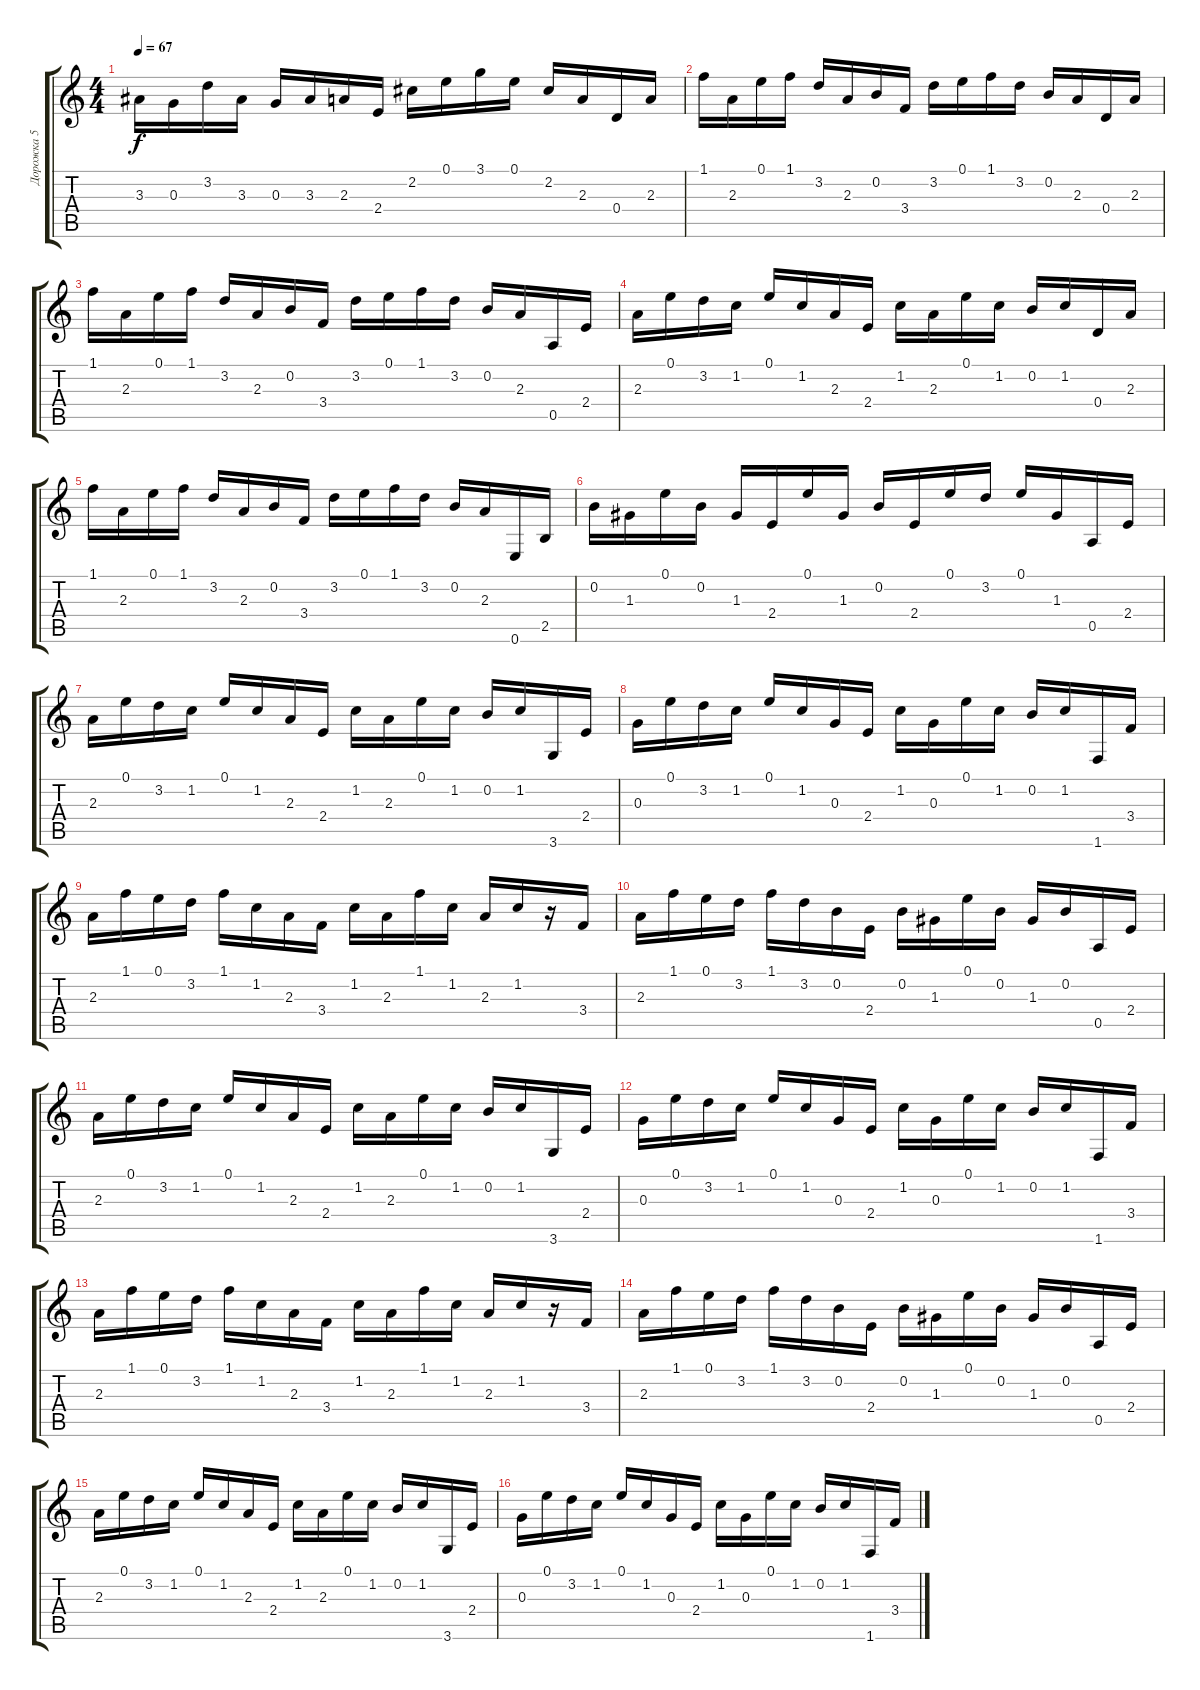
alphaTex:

\track ("Дорожка 5" "Дорожка 5") {instrument electricguitarclean}
\staff {score tabs}
\tuning (E4 B3 G3 D3 A2 E2) {hide}
\ts (4 4)
\tempo 67
\clef g2
\ks c
3.3.16{dy f} 0.3.16 3.2.16 3.3.16 0.3.16 3.3.16 2.3.16 2.4.16 2.2.16 0.1.16 3.1.16 0.1.16 2.2.16 2.3.16 0.4.16 2.3.16 |
1.1.16 2.3.16 0.1.16 1.1.16 3.2.16 2.3.16 0.2.16 3.4.16 3.2.16 0.1.16 1.1.16 3.2.16 0.2.16 2.3.16 0.4.16 2.3.16 |
1.1.16 2.3.16 0.1.16 1.1.16 3.2.16 2.3.16 0.2.16 3.4.16 3.2.16 0.1.16 1.1.16 3.2.16 0.2.16 2.3.16 0.5.16 2.4.16 |
2.3.16 0.1.16 3.2.16 1.2.16 0.1.16 1.2.16 2.3.16 2.4.16 1.2.16 2.3.16 0.1.16 1.2.16 0.2.16 1.2.16 0.4.16 2.3.16 |
1.1.16 2.3.16 0.1.16 1.1.16 3.2.16 2.3.16 0.2.16 3.4.16 3.2.16 0.1.16 1.1.16 3.2.16 0.2.16 2.3.16 0.6.16 2.5.16 |
0.2.16 1.3.16 0.1.16 0.2.16 1.3.16 2.4.16 0.1.16 1.3.16 0.2.16 2.4.16 0.1.16 3.2.16 0.1.16 1.3.16 0.5.16 2.4.16 |
2.3.16 0.1.16 3.2.16 1.2.16 0.1.16 1.2.16 2.3.16 2.4.16 1.2.16 2.3.16 0.1.16 1.2.16 0.2.16 1.2.16 3.6.16 2.4.16 |
0.3.16 0.1.16 3.2.16 1.2.16 0.1.16 1.2.16 0.3.16 2.4.16 1.2.16 0.3.16 0.1.16 1.2.16 0.2.16 1.2.16 1.6.16 3.4.16 |
2.3.16 1.1.16 0.1.16 3.2.16 1.1.16 1.2.16 2.3.16 3.4.16 1.2.16 2.3.16 1.1.16 1.2.16 2.3.16 1.2.16 r.16 3.4.16 |
2.3.16 1.1.16 0.1.16 3.2.16 1.1.16 3.2.16 0.2.16 2.4.16 0.2.16 1.3.16 0.1.16 0.2.16 1.3.16 0.2.16 0.5.16 2.4.16 |
2.3.16 0.1.16 3.2.16 1.2.16 0.1.16 1.2.16 2.3.16 2.4.16 1.2.16 2.3.16 0.1.16 1.2.16 0.2.16 1.2.16 3.6.16 2.4.16 |
0.3.16 0.1.16 3.2.16 1.2.16 0.1.16 1.2.16 0.3.16 2.4.16 1.2.16 0.3.16 0.1.16 1.2.16 0.2.16 1.2.16 1.6.16 3.4.16 |
2.3.16 1.1.16 0.1.16 3.2.16 1.1.16 1.2.16 2.3.16 3.4.16 1.2.16 2.3.16 1.1.16 1.2.16 2.3.16 1.2.16 r.16 3.4.16 |
2.3.16 1.1.16 0.1.16 3.2.16 1.1.16 3.2.16 0.2.16 2.4.16 0.2.16 1.3.16 0.1.16 0.2.16 1.3.16 0.2.16 0.5.16 2.4.16 |
2.3.16 0.1.16 3.2.16 1.2.16 0.1.16 1.2.16 2.3.16 2.4.16 1.2.16 2.3.16 0.1.16 1.2.16 0.2.16 1.2.16 3.6.16 2.4.16 |
0.3.16 0.1.16 3.2.16 1.2.16 0.1.16 1.2.16 0.3.16 2.4.16 1.2.16 0.3.16 0.1.16 1.2.16 0.2.16 1.2.16 1.6.16 3.4.16
